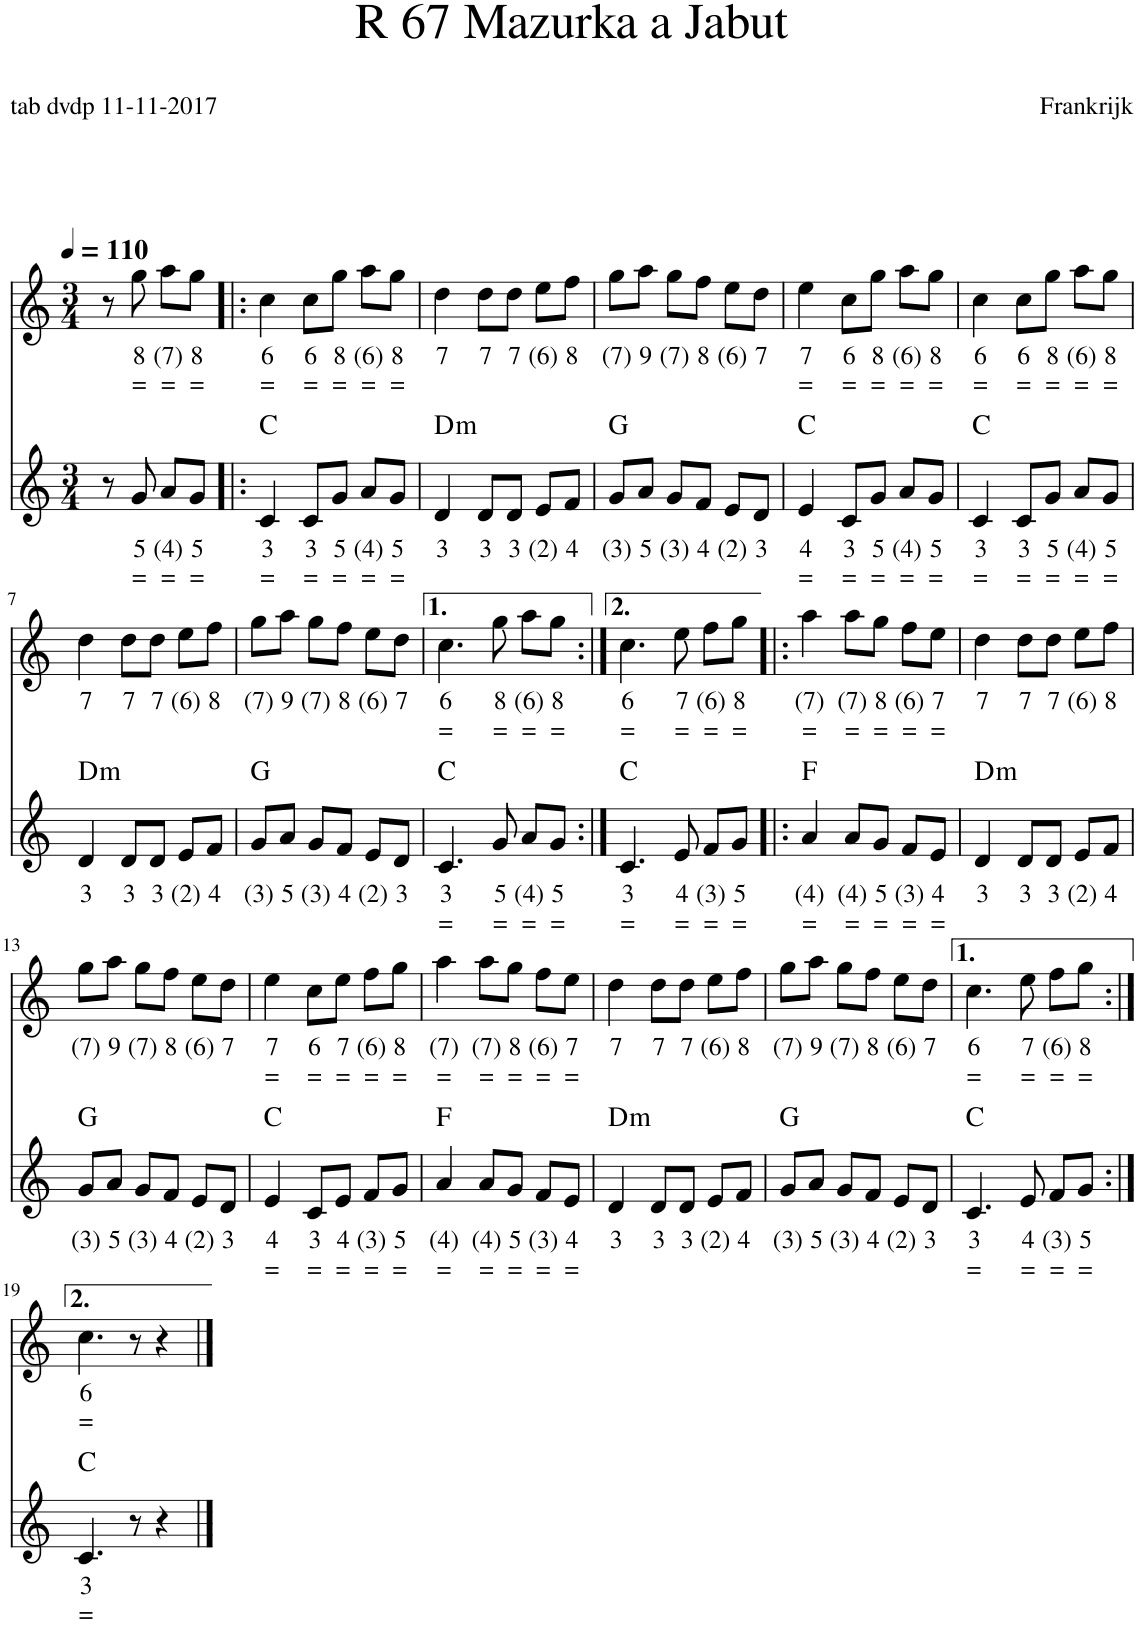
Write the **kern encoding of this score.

**kern	**text	**text	**harte	**kern	**text	**text
*part2	*part2	*part2	*part2	*part1	*part1	*part1
*staff2	*staff2	*staff2	*	*staff1	*staff1	*staff1
*I"Stem	*	*	*	*I"Stem	*	*
*clefG2	*	*	*	*clefG2	*	*
*k[]	*	*	*	*k[]	*	*
*M3/4	*	*	*	*M3/4	*	*
*MM110	*	*	*	*MM110	*	*
=1	=1	=1	=1	=1	=1	=1
8r	.	.	.	8r	.	.
!	!LO:LY:b	!LO:LY:b	!	!	!LO:LY:b	!LO:LY:b
8g/	5	=	.	8gg\	8	=
!	!LO:LY:b	!LO:LY:b	!	!	!LO:LY:b	!LO:LY:b
8a/L	(4)	=	.	8aa\L	(7)	=
!	!LO:LY:b	!LO:LY:b	!	!	!LO:LY:b	!LO:LY:b
8g/J	5	=	.	8gg\J	8	=
=2!|:	=2!|:	=2!|:	=2!|:	=2!|:	=2!|:	=2!|:
!	!LO:LY:b	!LO:LY:b	!	!	!LO:LY:b	!LO:LY:b
4c/	3	=	C:maj	4cc\	6	=
!	!LO:LY:b	!LO:LY:b	!	!	!LO:LY:b	!LO:LY:b
8c/L	3	=	.	8cc\L	6	=
!	!LO:LY:b	!LO:LY:b	!	!	!LO:LY:b	!LO:LY:b
8g/J	5	=	.	8gg\J	8	=
!	!LO:LY:b	!LO:LY:b	!	!	!LO:LY:b	!LO:LY:b
8a/L	(4)	=	.	8aa\L	(6)	=
!	!LO:LY:b	!LO:LY:b	!	!	!LO:LY:b	!LO:LY:b
8g/J	5	=	.	8gg\J	8	=
=3	=3	=3	=3	=3	=3	=3
!	!LO:LY:b	!	!LO:H:kt=m	!	!LO:LY:b	!
4d/	3	.	D:min	4dd\	7	.
!	!LO:LY:b	!	!	!	!LO:LY:b	!
8d/L	3	.	.	8dd\L	7	.
!	!LO:LY:b	!	!	!	!LO:LY:b	!
8d/J	3	.	.	8dd\J	7	.
!	!LO:LY:b	!	!	!	!LO:LY:b	!
8e/L	(2)	.	.	8ee\L	(6)	.
!	!LO:LY:b	!	!	!	!LO:LY:b	!
8f/J	4	.	.	8ff\J	8	.
=4	=4	=4	=4	=4	=4	=4
!	!LO:LY:b	!	!	!	!LO:LY:b	!
8g/L	(3)	.	G:maj	8gg\L	(7)	.
!	!LO:LY:b	!	!	!	!LO:LY:b	!
8a/J	5	.	.	8aa\J	9	.
!	!LO:LY:b	!	!	!	!LO:LY:b	!
8g/L	(3)	.	.	8gg\L	(7)	.
!	!LO:LY:b	!	!	!	!LO:LY:b	!
8f/J	4	.	.	8ff\J	8	.
!	!LO:LY:b	!	!	!	!LO:LY:b	!
8e/L	(2)	.	.	8ee\L	(6)	.
!	!LO:LY:b	!	!	!	!LO:LY:b	!
8d/J	3	.	.	8dd\J	7	.
=5	=5	=5	=5	=5	=5	=5
!	!LO:LY:b	!LO:LY:b	!	!	!LO:LY:b	!LO:LY:b
4e/	4	=	C:maj	4ee\	7	=
!	!LO:LY:b	!LO:LY:b	!	!	!LO:LY:b	!LO:LY:b
8c/L	3	=	.	8cc\L	6	=
!	!LO:LY:b	!LO:LY:b	!	!	!LO:LY:b	!LO:LY:b
8g/J	5	=	.	8gg\J	8	=
!	!LO:LY:b	!LO:LY:b	!	!	!LO:LY:b	!LO:LY:b
8a/L	(4)	=	.	8aa\L	(6)	=
!	!LO:LY:b	!LO:LY:b	!	!	!LO:LY:b	!LO:LY:b
8g/J	5	=	.	8gg\J	8	=
=6	=6	=6	=6	=6	=6	=6
!	!LO:LY:b	!LO:LY:b	!	!	!LO:LY:b	!LO:LY:b
4c/	3	=	C:maj	4cc\	6	=
!	!LO:LY:b	!LO:LY:b	!	!	!LO:LY:b	!LO:LY:b
8c/L	3	=	.	8cc\L	6	=
!	!LO:LY:b	!LO:LY:b	!	!	!LO:LY:b	!LO:LY:b
8g/J	5	=	.	8gg\J	8	=
!	!LO:LY:b	!LO:LY:b	!	!	!LO:LY:b	!LO:LY:b
8a/L	(4)	=	.	8aa\L	(6)	=
!	!LO:LY:b	!LO:LY:b	!	!	!LO:LY:b	!LO:LY:b
8g/J	5	=	.	8gg\J	8	=
!!LO:LB:g=z
=7	=7	=7	=7	=7	=7	=7
!	!LO:LY:b	!	!LO:H:kt=m	!	!LO:LY:b	!
4d/	3	.	D:min	4dd\	7	.
!	!LO:LY:b	!	!	!	!LO:LY:b	!
8d/L	3	.	.	8dd\L	7	.
!	!LO:LY:b	!	!	!	!LO:LY:b	!
8d/J	3	.	.	8dd\J	7	.
!	!LO:LY:b	!	!	!	!LO:LY:b	!
8e/L	(2)	.	.	8ee\L	(6)	.
!	!LO:LY:b	!	!	!	!LO:LY:b	!
8f/J	4	.	.	8ff\J	8	.
=8	=8	=8	=8	=8	=8	=8
!	!LO:LY:b	!	!	!	!LO:LY:b	!
8g/L	(3)	.	G:maj	8gg\L	(7)	.
!	!LO:LY:b	!	!	!	!LO:LY:b	!
8a/J	5	.	.	8aa\J	9	.
!	!LO:LY:b	!	!	!	!LO:LY:b	!
8g/L	(3)	.	.	8gg\L	(7)	.
!	!LO:LY:b	!	!	!	!LO:LY:b	!
8f/J	4	.	.	8ff\J	8	.
!	!LO:LY:b	!	!	!	!LO:LY:b	!
8e/L	(2)	.	.	8ee\L	(6)	.
!	!LO:LY:b	!	!	!	!LO:LY:b	!
8d/J	3	.	.	8dd\J	7	.
=9	=9	=9	=9	=9	=9	=9
!	!LO:LY:b	!LO:LY:b	!	!	!LO:LY:b	!LO:LY:b
4.c/	3	=	C:maj	4.cc\	6	=
!	!LO:LY:b	!LO:LY:b	!	!	!LO:LY:b	!LO:LY:b
8g/	5	=	.	8gg\	8	=
!	!LO:LY:b	!LO:LY:b	!	!	!LO:LY:b	!LO:LY:b
8a/L	(4)	=	.	8aa\L	(6)	=
!	!LO:LY:b	!LO:LY:b	!	!	!LO:LY:b	!LO:LY:b
8g/J	5	=	.	8gg\J	8	=
=10:|!	=10:|!	=10:|!	=10:|!	=10:|!	=10:|!	=10:|!
!	!LO:LY:b	!LO:LY:b	!	!	!LO:LY:b	!LO:LY:b
4.c/	3	=	C:maj	4.cc\	6	=
!	!LO:LY:b	!LO:LY:b	!	!	!LO:LY:b	!LO:LY:b
8e/	4	=	.	8ee\	7	=
!	!LO:LY:b	!LO:LY:b	!	!	!LO:LY:b	!LO:LY:b
8f/L	(3)	=	.	8ff\L	(6)	=
!	!LO:LY:b	!LO:LY:b	!	!	!LO:LY:b	!LO:LY:b
8g/J	5	=	.	8gg\J	8	=
=11!|:	=11!|:	=11!|:	=11!|:	=11!|:	=11!|:	=11!|:
!	!LO:LY:b	!LO:LY:b	!	!	!LO:LY:b	!LO:LY:b
4a/	(4)	=	F:maj	4aa\	(7)	=
!	!LO:LY:b	!LO:LY:b	!	!	!LO:LY:b	!LO:LY:b
8a/L	(4)	=	.	8aa\L	(7)	=
!	!LO:LY:b	!LO:LY:b	!	!	!LO:LY:b	!LO:LY:b
8g/J	5	=	.	8gg\J	8	=
!	!LO:LY:b	!LO:LY:b	!	!	!LO:LY:b	!LO:LY:b
8f/L	(3)	=	.	8ff\L	(6)	=
!	!LO:LY:b	!LO:LY:b	!	!	!LO:LY:b	!LO:LY:b
8e/J	4	=	.	8ee\J	7	=
=12	=12	=12	=12	=12	=12	=12
!	!LO:LY:b	!	!LO:H:kt=m	!	!LO:LY:b	!
4d/	3	.	D:min	4dd\	7	.
!	!LO:LY:b	!	!	!	!LO:LY:b	!
8d/L	3	.	.	8dd\L	7	.
!	!LO:LY:b	!	!	!	!LO:LY:b	!
8d/J	3	.	.	8dd\J	7	.
!	!LO:LY:b	!	!	!	!LO:LY:b	!
8e/L	(2)	.	.	8ee\L	(6)	.
!	!LO:LY:b	!	!	!	!LO:LY:b	!
8f/J	4	.	.	8ff\J	8	.
!!LO:LB:g=z
=13	=13	=13	=13	=13	=13	=13
!	!LO:LY:b	!	!	!	!LO:LY:b	!
8g/L	(3)	.	G:maj	8gg\L	(7)	.
!	!LO:LY:b	!	!	!	!LO:LY:b	!
8a/J	5	.	.	8aa\J	9	.
!	!LO:LY:b	!	!	!	!LO:LY:b	!
8g/L	(3)	.	.	8gg\L	(7)	.
!	!LO:LY:b	!	!	!	!LO:LY:b	!
8f/J	4	.	.	8ff\J	8	.
!	!LO:LY:b	!	!	!	!LO:LY:b	!
8e/L	(2)	.	.	8ee\L	(6)	.
!	!LO:LY:b	!	!	!	!LO:LY:b	!
8d/J	3	.	.	8dd\J	7	.
=14	=14	=14	=14	=14	=14	=14
!	!LO:LY:b	!LO:LY:b	!	!	!LO:LY:b	!LO:LY:b
4e/	4	=	C:maj	4ee\	7	=
!	!LO:LY:b	!LO:LY:b	!	!	!LO:LY:b	!LO:LY:b
8c/L	3	=	.	8cc\L	6	=
!	!LO:LY:b	!LO:LY:b	!	!	!LO:LY:b	!LO:LY:b
8e/J	4	=	.	8ee\J	7	=
!	!LO:LY:b	!LO:LY:b	!	!	!LO:LY:b	!LO:LY:b
8f/L	(3)	=	.	8ff\L	(6)	=
!	!LO:LY:b	!LO:LY:b	!	!	!LO:LY:b	!LO:LY:b
8g/J	5	=	.	8gg\J	8	=
=15	=15	=15	=15	=15	=15	=15
!	!LO:LY:b	!LO:LY:b	!	!	!LO:LY:b	!LO:LY:b
4a/	(4)	=	F:maj	4aa\	(7)	=
!	!LO:LY:b	!LO:LY:b	!	!	!LO:LY:b	!LO:LY:b
8a/L	(4)	=	.	8aa\L	(7)	=
!	!LO:LY:b	!LO:LY:b	!	!	!LO:LY:b	!LO:LY:b
8g/J	5	=	.	8gg\J	8	=
!	!LO:LY:b	!LO:LY:b	!	!	!LO:LY:b	!LO:LY:b
8f/L	(3)	=	.	8ff\L	(6)	=
!	!LO:LY:b	!LO:LY:b	!	!	!LO:LY:b	!LO:LY:b
8e/J	4	=	.	8ee\J	7	=
=16	=16	=16	=16	=16	=16	=16
!	!LO:LY:b	!	!LO:H:kt=m	!	!LO:LY:b	!
4d/	3	.	D:min	4dd\	7	.
!	!LO:LY:b	!	!	!	!LO:LY:b	!
8d/L	3	.	.	8dd\L	7	.
!	!LO:LY:b	!	!	!	!LO:LY:b	!
8d/J	3	.	.	8dd\J	7	.
!	!LO:LY:b	!	!	!	!LO:LY:b	!
8e/L	(2)	.	.	8ee\L	(6)	.
!	!LO:LY:b	!	!	!	!LO:LY:b	!
8f/J	4	.	.	8ff\J	8	.
=17	=17	=17	=17	=17	=17	=17
!	!LO:LY:b	!	!	!	!LO:LY:b	!
8g/L	(3)	.	G:maj	8gg\L	(7)	.
!	!LO:LY:b	!	!	!	!LO:LY:b	!
8a/J	5	.	.	8aa\J	9	.
!	!LO:LY:b	!	!	!	!LO:LY:b	!
8g/L	(3)	.	.	8gg\L	(7)	.
!	!LO:LY:b	!	!	!	!LO:LY:b	!
8f/J	4	.	.	8ff\J	8	.
!	!LO:LY:b	!	!	!	!LO:LY:b	!
8e/L	(2)	.	.	8ee\L	(6)	.
!	!LO:LY:b	!	!	!	!LO:LY:b	!
8d/J	3	.	.	8dd\J	7	.
=18	=18	=18	=18	=18	=18	=18
!	!LO:LY:b	!LO:LY:b	!	!	!LO:LY:b	!LO:LY:b
4.c/	3	=	C:maj	4.cc\	6	=
!	!LO:LY:b	!LO:LY:b	!	!	!LO:LY:b	!LO:LY:b
8e/	4	=	.	8ee\	7	=
!	!LO:LY:b	!LO:LY:b	!	!	!LO:LY:b	!LO:LY:b
8f/L	(3)	=	.	8ff\L	(6)	=
!	!LO:LY:b	!LO:LY:b	!	!	!LO:LY:b	!LO:LY:b
8g/J	5	=	.	8gg\J	8	=
!!LO:LB:g=z
=19:|!	=19:|!	=19:|!	=19:|!	=19:|!	=19:|!	=19:|!
!	!LO:LY:b	!LO:LY:b	!	!	!LO:LY:b	!LO:LY:b
4.c/	3	=	C:maj	4.cc\	6	=
8r	.	.	.	8r	.	.
4r	.	.	.	4r	.	.
==	==	==	==	==	==	==
*-	*-	*-	*-	*-	*-	*-
